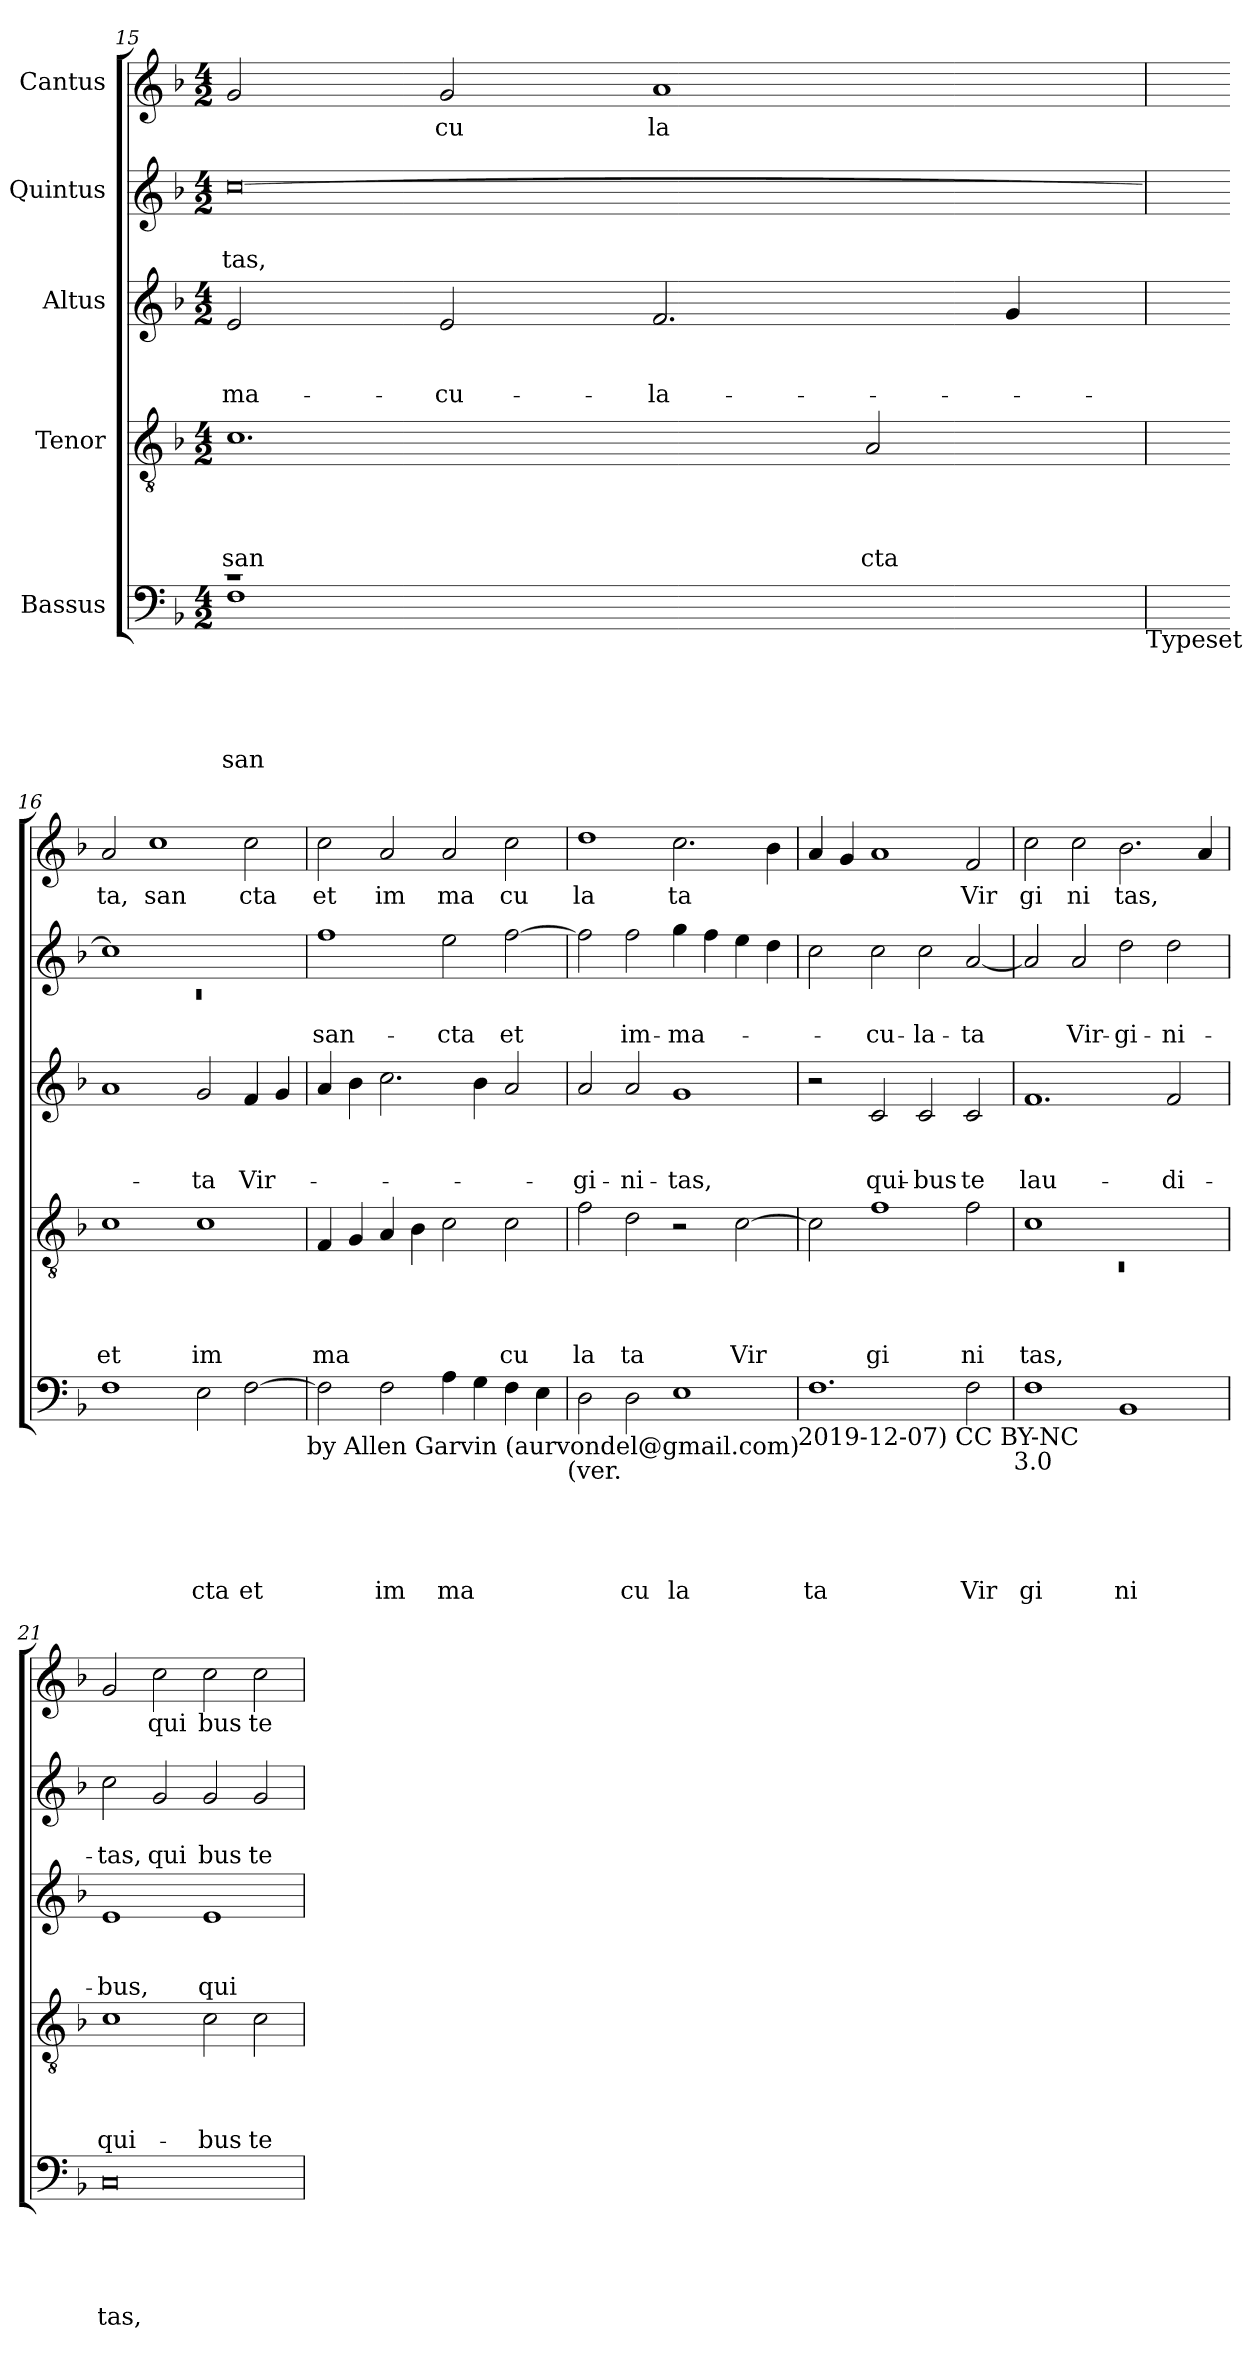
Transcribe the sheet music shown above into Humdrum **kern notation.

**kern	**text	**text	**text	**text	**text	**kern	**text	**text	**text	**text	**kern	**text	**text	**text	**kern	**text	**text	**kern	**text
*part5	*part5	*part5	*part5	*part5	*part5	*part4	*part4	*part4	*part4	*part4	*part3	*part3	*part3	*part3	*part2	*part2	*part2	*part1	*part1
*staff5	*staff5	*staff5	*staff5	*staff5	*staff5	*staff4	*staff4	*staff4	*staff4	*staff4	*staff3	*staff3	*staff3	*staff3	*staff2	*staff2	*staff2	*staff1	*staff1
*I"Bassus	*	*	*	*	*	*I"Tenor	*	*	*	*	*I"Altus	*	*	*	*I"Quintus	*	*	*I"Cantus	*
*clefF4	*	*	*	*	*	*clefGv2	*	*	*	*	*clefG2	*	*	*	*clefG2	*	*	*clefG2	*
*k[b-]	*	*	*	*	*	*k[b-]	*	*	*	*	*k[b-]	*	*	*	*k[b-]	*	*	*k[b-]	*
*F:	*	*	*	*	*	*F:	*	*	*	*	*F:	*	*	*	*F:	*	*	*F:	*
*M4/2	*	*	*	*	*	*M4/2	*	*	*	*	*M4/2	*	*	*	*M4/2	*	*	*M4/2	*
=15	=15	=15	=15	=15	=15	=15	=15	=15	=15	=15	=15	=15	=15	=15	=15	=15	=15	=15	=15
*^	*	*	*	*	*	*	*	*	*	*	*	*	*	*	*	*	*	*	*
!	!	!	!	!	!	!LO:LY:b	!	!	!	!	!LO:LY:b	!	!	!	!LO:LY:b	!	!	!LO:LY:b	!	!
1rc	1F	.	.	.	.	san	1.c	.	.	.	san	2e/	.	.	-ma-	[>0cc	.	-tas,	2g/	.
!	!	!	!	!	!	!	!	!	!	!	!	!	!	!	!LO:LY:b	!	!	!	!	!LO:LY:b
.	.	.	.	.	.	.	.	.	.	.	.	2e/	.	.	-cu-	.	.	.	2g/	cu
!	!	!	!	!	!	!	!	!	!	!	!	!	!	!	!LO:LY:b	!	!	!	!	!LO:LY:b
1ryy	1ryy	.	.	.	.	.	.	.	.	.	.	2.f/	.	.	-la-	.	.	.	1a	la
!	!	!	!	!	!	!	!	!	!	!	!LO:LY:b	!	!	!	!	!	!	!	!	!
.	.	.	.	.	.	.	2A/	.	.	.	cta	.	.	.	.	.	.	.	.	.
.	.	.	.	.	.	.	.	.	.	.	.	4g/	.	.	.	.	.	.	.	.
*v	*v	*	*	*	*	*	*	*	*	*	*	*	*	*	*	*	*	*	*	*
!LO:TX:b:t=Typeset	!	!	!	!	!	!	!	!	!	!	!	!	!	!	!	!	!	!	!
=16	=16	=16	=16	=16	=16	=16	=16	=16	=16	=16	=16	=16	=16	=16	=16	=16	=16	=16	=16
*	*	*	*	*	*	*	*	*	*	*	*	*	*	*	*^	*	*	*	*
!	!	!	!	!	!	!	!	!	!	!LO:LY:b	!	!	!	!	!	!LO:N:vis=1	!	!	!	!LO:LY:b
1F	.	.	.	.	.	1c	.	.	.	et	1a	.	.	.	1cc]	0rc	.	.	2a/	ta,
!	!	!	!	!	!	!	!	!	!	!	!	!	!	!	!	!	!	!	!	!LO:LY:b
.	.	.	.	.	.	.	.	.	.	.	.	.	.	.	.	.	.	.	1cc	san
!	!	!	!	!	!LO:LY:b	!	!	!	!	!LO:LY:b	!	!	!	!LO:LY:b	!	!	!	!	!	!
2E\	.	.	.	.	cta	1c	.	.	.	im	2g/	.	.	-ta	1ryy	.	.	.	.	.
!	!	!	!	!	!LO:LY:b	!	!	!	!	!	!	!	!	!LO:LY:b	!	!	!	!	!	!LO:LY:b
[>2F\	.	.	.	.	et	.	.	.	.	.	4f/	.	.	Vir-	.	.	.	.	2cc\	cta
.	.	.	.	.	.	.	.	.	.	.	4g/	.	.	.	.	.	.	.	.	.
*	*	*	*	*	*	*	*	*	*	*	*	*	*	*	*v	*v	*	*	*	*
!LO:TX:b:t=by Allen Garvin (aurvondel@gmail.com)	!	!	!	!	!	!	!	!	!	!	!	!	!	!	!	!	!	!	!
=17	=17	=17	=17	=17	=17	=17	=17	=17	=17	=17	=17	=17	=17	=17	=17	=17	=17	=17	=17
!	!	!	!	!	!	!	!	!	!	!LO:LY:b	!	!	!	!	!	!	!LO:LY:b	!	!LO:LY:b
2F\]	.	.	.	.	.	4F/	.	.	.	ma	4a/	.	.	.	1ff	.	san-	2cc\	et
.	.	.	.	.	.	4G/	.	.	.	.	4b-\	.	.	.	.	.	.	.	.
!	!	!	!	!	!LO:LY:b	!	!	!	!	!	!	!	!	!	!	!	!	!	!LO:LY:b
2F\	.	.	.	.	im	4A/	.	.	.	.	2.cc\	.	.	.	.	.	.	2a/	im
.	.	.	.	.	.	4B-\	.	.	.	.	.	.	.	.	.	.	.	.	.
!	!	!	!	!	!LO:LY:b	!	!	!	!	!	!	!	!	!	!	!	!LO:LY:b	!	!LO:LY:b
4A\	.	.	.	.	ma	2c\	.	.	.	.	.	.	.	.	2ee\	.	-cta	2a/	ma
4G\	.	.	.	.	.	.	.	.	.	.	4b-\	.	.	.	.	.	.	.	.
!	!	!	!	!	!	!	!	!	!	!LO:LY:b	!	!	!	!	!	!	!LO:LY:b	!	!LO:LY:b
4F\	.	.	.	.	.	2c\	.	.	.	cu	2a/	.	.	.	[>2ff\	.	et	2cc\	cu
4E\	.	.	.	.	.	.	.	.	.	.	.	.	.	.	.	.	.	.	.
!LO:TX:b:t=(ver.	!	!	!	!	!	!	!	!	!	!	!	!	!	!	!	!	!	!	!
=18	=18	=18	=18	=18	=18	=18	=18	=18	=18	=18	=18	=18	=18	=18	=18	=18	=18	=18	=18
!	!	!	!	!	!	!	!	!	!	!LO:LY:b	!	!	!	!LO:LY:b	!	!	!	!	!LO:LY:b
2D\	.	.	.	.	.	2f\	.	.	.	la	2a/	.	.	-gi-	2ff\]	.	.	1dd	la
!	!	!	!	!	!LO:LY:b	!	!	!	!	!LO:LY:b	!	!	!	!LO:LY:b	!	!	!LO:LY:b	!	!
2D\	.	.	.	.	cu	2d\	.	.	.	ta	2a/	.	.	-ni-	2ff\	.	im-	.	.
!	!	!	!	!	!LO:LY:b	!	!	!	!	!	!	!	!	!LO:LY:b	!	!	!LO:LY:b	!	!LO:LY:b
1E	.	.	.	.	la	2r	.	.	.	.	1g	.	.	-tas,	4gg\	.	-ma-	2.cc\	ta
.	.	.	.	.	.	.	.	.	.	.	.	.	.	.	4ff\	.	.	.	.
!	!	!	!	!	!	!	!	!	!	!LO:LY:b	!	!	!	!	!	!	!	!	!
.	.	.	.	.	.	[>2c\	.	.	.	Vir	.	.	.	.	4ee\	.	.	.	.
.	.	.	.	.	.	.	.	.	.	.	.	.	.	.	4dd\	.	.	4b-\	.
!LO:TX:b:t=2019-12-07) CC BY-NC	!	!	!	!	!	!	!	!	!	!	!	!	!	!	!	!	!	!	!
=19	=19	=19	=19	=19	=19	=19	=19	=19	=19	=19	=19	=19	=19	=19	=19	=19	=19	=19	=19
!	!	!	!	!	!LO:LY:b	!	!	!	!	!	!	!	!	!	!	!	!	!	!
1.F	.	.	.	.	ta	2c\]	.	.	.	.	2r	.	.	.	2cc\	.	.	4a/	.
.	.	.	.	.	.	.	.	.	.	.	.	.	.	.	.	.	.	4g/	.
!	!	!	!	!	!	!	!	!	!	!LO:LY:b	!	!	!	!LO:LY:b	!	!	!LO:LY:b	!	!
.	.	.	.	.	.	1f	.	.	.	gi	2c/	.	.	qui-	2cc\	.	-cu-	1a	.
!	!	!	!	!	!	!	!	!	!	!	!	!	!	!LO:LY:b	!	!	!LO:LY:b	!	!
.	.	.	.	.	.	.	.	.	.	.	2c/	.	.	-bus	2cc\	.	-la-	.	.
!	!	!	!	!	!LO:LY:b	!	!	!	!	!LO:LY:b	!	!	!	!LO:LY:b	!	!	!LO:LY:b	!	!LO:LY:b
2F\	.	.	.	.	Vir	2f\	.	.	.	ni	2c/	.	.	te	[<2a/	.	-ta	2f/	Vir
!LO:TX:b:t=3.0	!	!	!	!	!	!	!	!	!	!	!	!	!	!	!	!	!	!	!
=20	=20	=20	=20	=20	=20	=20	=20	=20	=20	=20	=20	=20	=20	=20	=20	=20	=20	=20	=20
*	*	*	*	*	*	*^	*	*	*	*	*	*	*	*	*	*	*	*	*
!	!	!	!	!	!LO:LY:b	!	!LO:N:vis=1	!	!	!	!LO:LY:b	!	!	!	!LO:LY:b	!	!	!	!	!LO:LY:b
1F	.	.	.	.	gi	1c	0rC	.	.	.	tas,	1.f	.	.	lau-	2a/]	.	.	2cc\	gi
!	!	!	!	!	!	!	!	!	!	!	!	!	!	!	!	!	!	!LO:LY:b	!	!LO:LY:b
.	.	.	.	.	.	.	.	.	.	.	.	.	.	.	.	2a/	.	Vir-	2cc\	ni
!	!	!	!	!	!LO:LY:b	!	!	!	!	!	!	!	!	!	!	!	!	!LO:LY:b	!	!LO:LY:b
1BB-	.	.	.	.	ni	1ryy	.	.	.	.	.	.	.	.	.	2dd\	.	-gi-	2.b-\	tas,
!	!	!	!	!	!	!	!	!	!	!	!	!	!	!	!LO:LY:b	!	!	!LO:LY:b	!	!
.	.	.	.	.	.	.	.	.	.	.	.	2f/	.	.	-di-	2dd\	.	-ni-	.	.
.	.	.	.	.	.	.	.	.	.	.	.	.	.	.	.	.	.	.	4a/	.
*	*	*	*	*	*	*v	*v	*	*	*	*	*	*	*	*	*	*	*	*	*
!!LO:LB:g=z
=21	=21	=21	=21	=21	=21	=21	=21	=21	=21	=21	=21	=21	=21	=21	=21	=21	=21	=21	=21
!	!	!	!	!	!LO:LY:b	!	!	!	!	!LO:LY:b	!	!	!	!LO:LY:b	!	!	!LO:LY:b	!	!
0C	.	.	.	.	tas,	1c	.	.	.	qui-	1e	.	.	-bus,	2cc\	.	-tas,	2g/	.
!	!	!	!	!	!	!	!	!	!	!	!	!	!	!	!	!	!LO:LY:b	!	!LO:LY:b
.	.	.	.	.	.	.	.	.	.	.	.	.	.	.	2g/	.	qui	2cc\	qui
!	!	!	!	!	!	!	!	!	!	!LO:LY:b	!	!	!	!LO:LY:b	!	!	!LO:LY:b	!	!LO:LY:b
.	.	.	.	.	.	2c\	.	.	.	-bus	1e	.	.	qui-	2g/	.	bus	2cc\	bus
!	!	!	!	!	!	!	!	!	!	!LO:LY:b	!	!	!	!	!	!	!LO:LY:b	!	!LO:LY:b
.	.	.	.	.	.	2c\	.	.	.	te	.	.	.	.	2g/	.	te	2cc\	te
=	=	=	=	=	=	=	=	=	=	=	=	=	=	=	=	=	=	=	=
*-	*-	*-	*-	*-	*-	*-	*-	*-	*-	*-	*-	*-	*-	*-	*-	*-	*-	*-	*-
